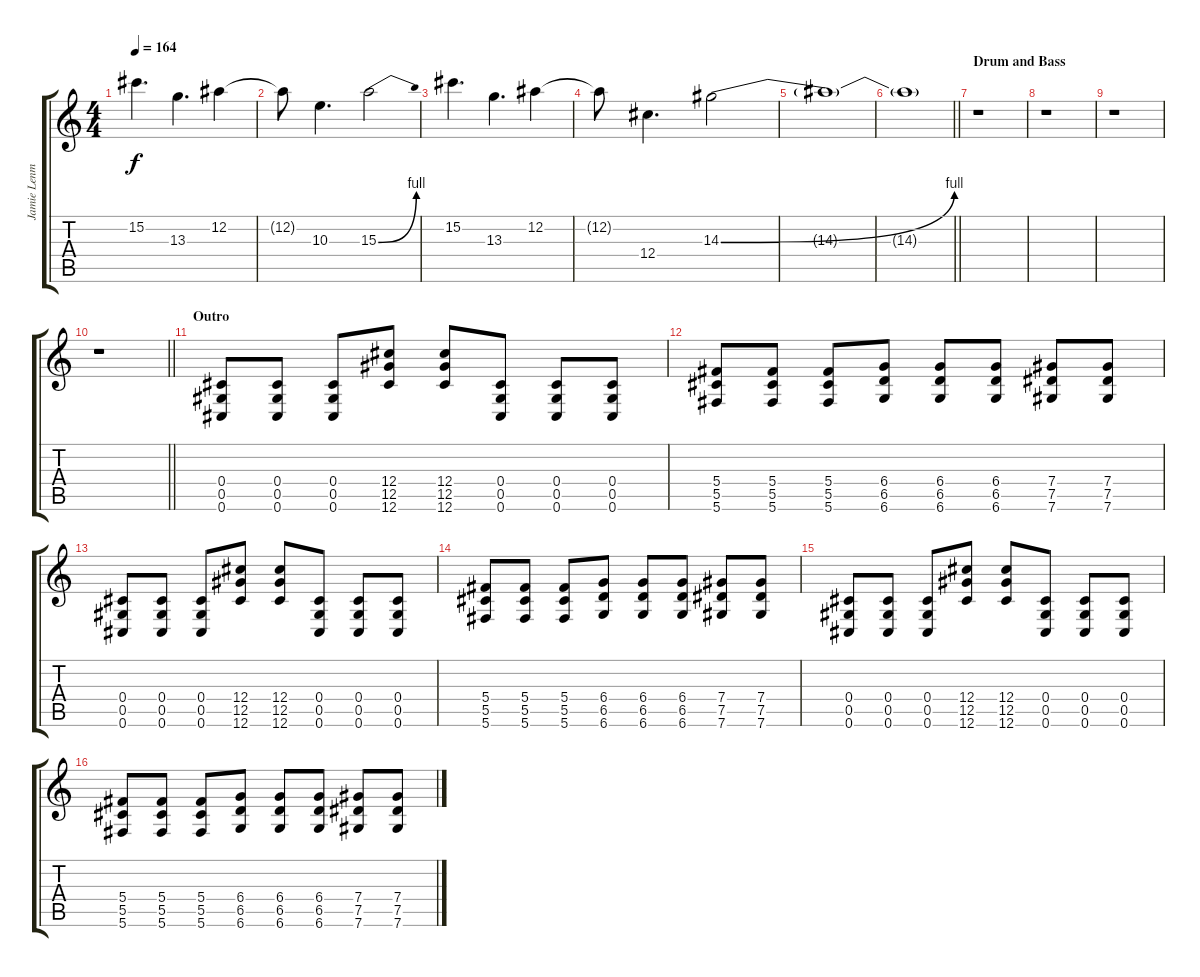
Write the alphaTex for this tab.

\track ("Jamie Lenman" "Jamie Lenm") {instrument distortionguitar}
\staff {score tabs}
\tuning (Eb4 Bb3 Gb3 Db3 Ab2 Db2) {hide}
\ts (4 4)
\tempo 164
\clef g2
\ks c
15.2.4{d dy f} 13.3.4{d} 12.2.4 |
12.2{t}.8 10.3.4{d} 15.3{be (bend 0 0 60 4)}.2 |
15.2.4{d} 13.3.4{d} 12.2.4 |
12.2{t}.8 12.4.4{d} 14.3{be (bend 0 0 60 4)}.2 |
14.3{t}.1 |
\barLineRight lightlight
14.3{t}.1 |
\section ("" "Drum and Bass")
r.1 |
r.1 |
r.1 |
\barLineRight lightlight
r.1 |
\section ("" "Outro")
(0.4 0.5 0.6).8 (0.4 0.5 0.6).8 (0.4 0.5 0.6).8 (12.4 12.5 12.6).8 (12.4 12.5 12.6).8 (0.4 0.5 0.6).8 (0.4 0.5 0.6).8 (0.4 0.5 0.6).8 |
(5.4 5.5 5.6).8 (5.4 5.5 5.6).8 (5.4 5.5 5.6).8 (6.4 6.5 6.6).8 (6.4 6.5 6.6).8 (6.4 6.5 6.6).8 (7.4 7.5 7.6).8 (7.4 7.5 7.6).8 |
(0.4 0.5 0.6).8 (0.4 0.5 0.6).8 (0.4 0.5 0.6).8 (12.4 12.5 12.6).8 (12.4 12.5 12.6).8 (0.4 0.5 0.6).8 (0.4 0.5 0.6).8 (0.4 0.5 0.6).8 |
(5.4 5.5 5.6).8 (5.4 5.5 5.6).8 (5.4 5.5 5.6).8 (6.4 6.5 6.6).8 (6.4 6.5 6.6).8 (6.4 6.5 6.6).8 (7.4 7.5 7.6).8 (7.4 7.5 7.6).8 |
(0.4 0.5 0.6).8 (0.4 0.5 0.6).8 (0.4 0.5 0.6).8 (12.4 12.5 12.6).8 (12.4 12.5 12.6).8 (0.4 0.5 0.6).8 (0.4 0.5 0.6).8 (0.4 0.5 0.6).8 |
(5.4 5.5 5.6).8 (5.4 5.5 5.6).8 (5.4 5.5 5.6).8 (6.4 6.5 6.6).8 (6.4 6.5 6.6).8 (6.4 6.5 6.6).8 (7.4 7.5 7.6).8 (7.4 7.5 7.6).8
